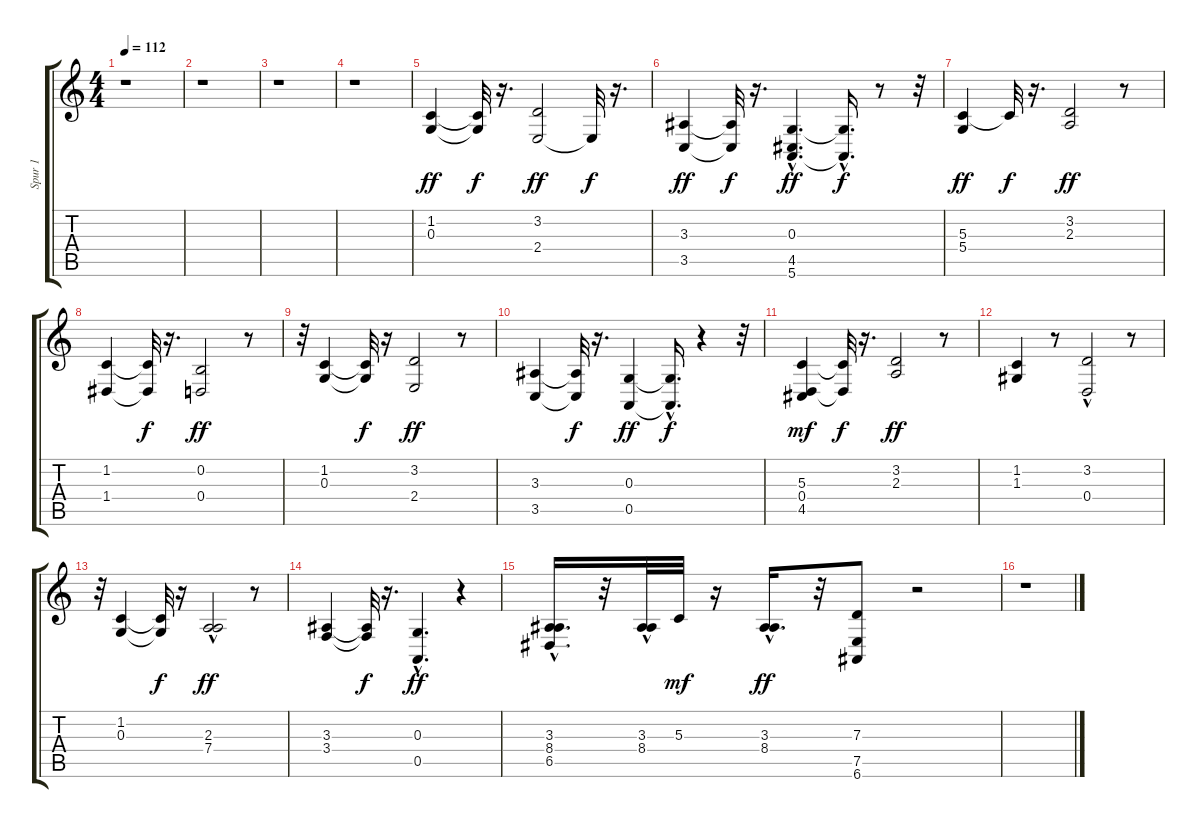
\track ("Spur 1" "Spur 1") {instrument synthbrass1}
\staff {score tabs}
\tuning (E4 B3 G3 D3 A2 E2) {hide}
\ts (4 4)
\tempo 112
\clef g2
\ks c
r.1{dy ff} |
r.1 |
r.1 |
r.1 |
(1.2 0.3).4 (1.2{t} 0.3{t}).32{dy f} r.16{d} (3.2 2.4).2{dy ff} 2.4{t}.32{dy f} r.16{d} |
(3.3 3.5).4{dy ff} (3.3{t} 3.5{t}).32{dy f} r.16{d} (0.3{hac} 4.5 5.6{hac}).4{d dy ff} (0.3{hac t} 5.6{t}).16{d dy f} r.8 r.32 |
(5.3 5.4).4{dy ff} 5.3{t}.32{dy f} r.16{d} (3.2 2.3).2{dy ff} r.8 |
(1.2 1.4).4 (1.2{t} 1.4{t}).32{dy f} r.16{d} (0.2 0.4).2{dy ff} r.8 |
r.32 (1.2 0.3).4 (1.2{t} 0.3{t}).32{dy f} r.16 (3.2 2.4).2{dy ff} r.8 |
(3.3 3.5).4 (3.3{t} 3.5{t}).32{dy f} r.16{d} (0.3 0.5).4{dy ff} (0.3{hac t} 0.5{hac t}).16{d dy f} r.4 r.32 |
(5.3 0.4 4.5).4{dy mf} (5.3{t} 0.4{t}).32{dy f} r.16{d} (3.2 2.3).2{dy ff} r.8 |
(1.2 1.3).4 r.8 (3.2{hac} 0.4).2 r.8 |
r.32 (1.2 0.3).4 (1.2{t} 0.3{t}).32{dy f} r.16 (2.3 7.4{hac}).2{dy ff} r.8 |
(3.3 3.4).4 (3.3{t} 3.4{t}).32{dy f} r.16{d} (0.3{hac} 0.5{hac}).4{d dy ff} r.4 |
(3.3{hac} 8.4{hac} 6.5).16{d} r.32 (3.3{hac} 8.4{hac}).32 5.3.32{dy mf} r.16 (3.3{hac} 8.4{hac}).16{d dy ff} r.32 (7.3 7.5 6.6).8 r.2 |
r.1
